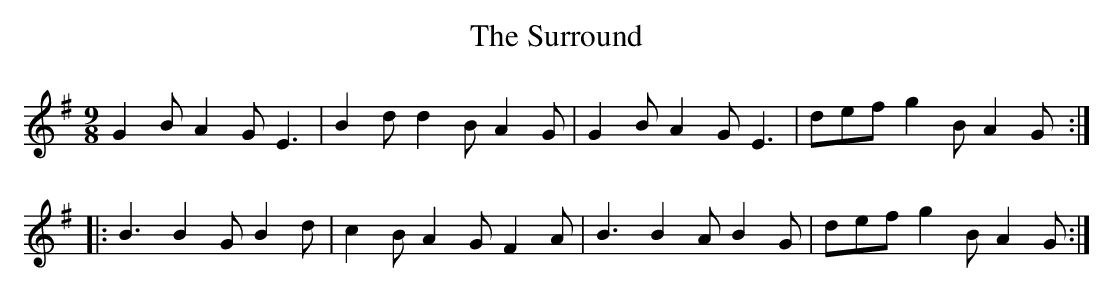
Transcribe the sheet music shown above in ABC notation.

X:1
T:Surround, The
M:9/8
L:1/8
K:G
G2B A2G E3 | B2d d2B A2G | G2B A2G E3 | def g2B A2G :|
|: B3 B2G B2d | c2B A2G F2A | B3 B2A B2G | def g2B A2G :|
